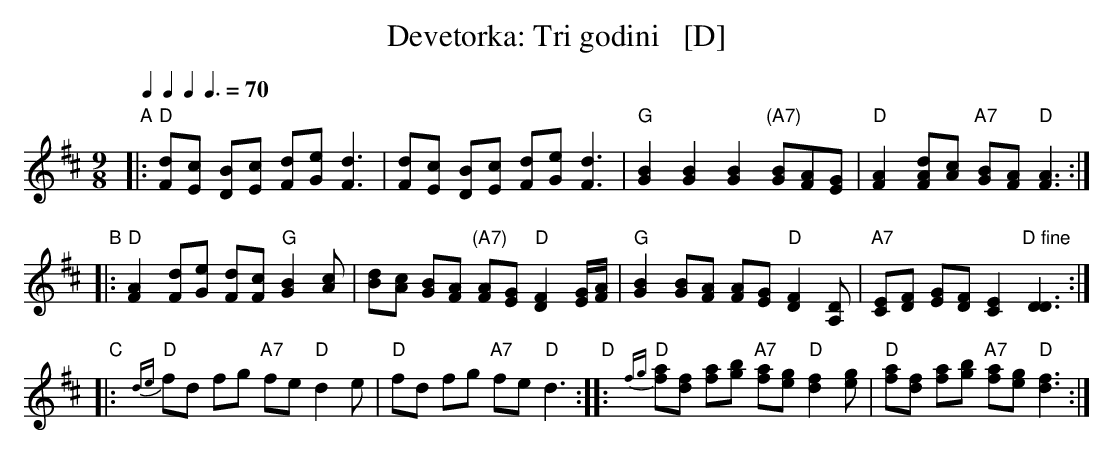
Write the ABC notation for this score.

X:1
T: Devetorka: Tri godini   [D]
Q: 2/8 2/8 2/8 3/8=70
M: 9/8
L: 1/8
K: D
"A"\
|: "D"[dF][cE] [BD][cE] [dF][eG] [d3F3] \
| [dF][cE] [BD][cE] [dF][eG] [d3F3] \
| "G"[B2G2] [B2G2] [B2G2] "(A7)"[BG][AF][GE] \
| "D"[A2F2] [dAF][cA] "A7"[BG][AF] "D"[A3F3] :|
"B"\
|: "D"[A2F2] [dF][eG] [dF][cF] "G"[B2G2][cA] \
| [dB][cA] [BG][AF] "(A7)"[AF][GE] "D"[F2D2][G/E/][A/F/] \
| "G"[B2G2] [BG][AF] [AF][GE] "D"[F2D2][DA,] \
| "A7"[EC][FD] [GE][FD] [E2C2] "D fine"[D3D3] :|
"C"\
|: "D"{de}fd fg "A7"fe "D"d2e \
| "D"fd fg "A7"fe "D"d3 \
"D"\
:: "D"{fg}[af][fd] [af][bg] "A7"[af][ge] "D"[f2d2][ge] \
| "D"[af][fd] [af][bg] "A7"[af][ge] "D"[f3d3] :|
